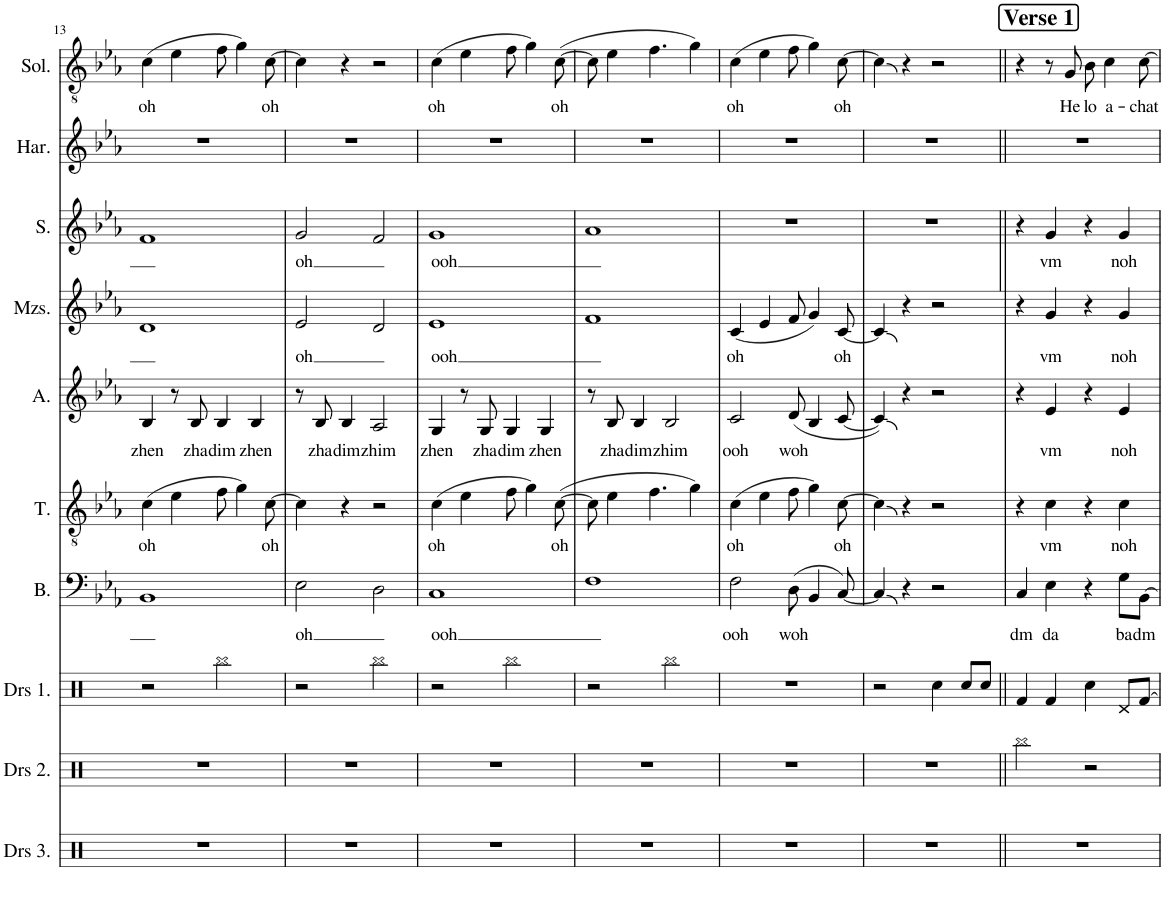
**kern	**kern	**kern	**kern	**text	**kern	**text	**kern	**text	**kern	**text	**kern	**text	**kern	**kern	**text
*part10	*part9	*part8	*part7	*part7	*part6	*part6	*part5	*part5	*part4	*part4	*part3	*part3	*part2	*part1	*part1
*staff10	*staff9	*staff8	*staff7	*staff7	*staff6	*staff6	*staff5	*staff5	*staff4	*staff4	*staff3	*staff3	*staff2	*staff1	*staff1
*I"Drumset Layer 3	*I"Drumset Layer 2	*I"Drumset Layer 1	*I"Bass	*	*I"Tenor	*	*I"Alto	*	*I"Mezzo-soprano	*	*I"Soprano	*	*I"Harmony	*I"Solo	*
*I'Drs 3.	*I'Drs 2.	*I'Drs 1.	*I'B.	*	*I'T.	*	*I'A.	*	*I'Mzs.	*	*I'S.	*	*I'Har.	*I'Sol.	*
!!LO:PB:g=z
*clefX	*clefX	*clefX	*clefF4	*	*clefGv2	*	*clefG2	*	*clefG2	*	*clefG2	*	*clefG2	*clefGv2	*
*k[]	*k[]	*k[]	*k[b-e-a-]	*	*k[b-e-a-]	*	*k[b-e-a-]	*	*k[b-e-a-]	*	*k[b-e-a-]	*	*k[b-e-a-]	*k[b-e-a-]	*
*M2/2	*M2/2	*M2/2	*M2/2	*	*M2/2	*	*M2/2	*	*M2/2	*	*M2/2	*	*M2/2	*M2/2	*
*met(c|)	*met(c|)	*met(c|)	*met(c|)	*	*met(c|)	*	*met(c|)	*	*met(c|)	*	*met(c|)	*	*met(c|)	*met(c|)	*
=13	=13	=13	=13	=13	=13	=13	=13	=13	=13	=13	=13	=13	=13	=13	=13
!	!	!	!	!	!	!LO:LY:b	!	!LO:LY:b	!	!	!	!	!	!	!LO:LY:b
1r	1r	2r	1BB-	.	(4c\	oh	4B-/	zhen	1d	.	1f	.	1r	(4c\	oh
.	.	.	.	.	4e-\	.	8r	.	.	.	.	.	.	4e-\	.
!	!	!	!	!	!	!	!	!LO:LY:b	!	!	!	!	!	!	!
.	.	.	.	.	.	.	8B-/	zha	.	.	.	.	.	.	.
!	!	!	!	!	!	!	!	!LO:LY:b	!	!	!	!	!	!	!
.	.	2Rbb\	.	.	8f\	.	4B-/	dim	.	.	.	.	.	8f\	.
.	.	.	.	.	4g\)	.	.	.	.	.	.	.	.	4g\)	.
!	!	!	!	!	!	!	!	!LO:LY:b	!	!	!	!	!	!	!
.	.	.	.	.	.	.	4B-/	zhen	.	.	.	.	.	.	.
!	!	!	!	!	!	!LO:LY:b	!	!	!	!	!	!	!	!	!LO:LY:b
.	.	.	.	.	[8c\	oh	.	.	.	.	.	.	.	[8c\	oh
=14	=14	=14	=14	=14	=14	=14	=14	=14	=14	=14	=14	=14	=14	=14	=14
!	!	!	!	!LO:LY:b	!	!	!	!	!	!LO:LY:b	!	!LO:LY:b	!	!	!
1r	1r	2r	2E-\	oh	4c\]	.	8r	.	2e-/	oh	2g/	oh	1r	4c\]	.
!	!	!	!	!	!	!	!	!LO:LY:b	!	!	!	!	!	!	!
.	.	.	.	.	.	.	8B-/	zha	.	.	.	.	.	.	.
!	!	!	!	!	!	!	!	!LO:LY:b	!	!	!	!	!	!	!
.	.	.	.	.	4r	.	4B-/	dim	.	.	.	.	.	4r	.
!	!	!	!	!	!	!	!	!LO:LY:b	!	!	!	!	!	!	!
.	.	2Rbb\	2D\	.	2r	.	2A-/	zhim	2d/	.	2f/	.	.	2r	.
=15	=15	=15	=15	=15	=15	=15	=15	=15	=15	=15	=15	=15	=15	=15	=15
!	!	!	!	!LO:LY:b	!	!LO:LY:b	!	!LO:LY:b	!	!LO:LY:b	!	!LO:LY:b	!	!	!LO:LY:b
1r	1r	2r	1C	ooh	(4c\	oh	4G/	zhen	1e-	ooh	1g	ooh	1r	(4c\	oh
.	.	.	.	.	4e-\	.	8r	.	.	.	.	.	.	4e-\	.
!	!	!	!	!	!	!	!	!LO:LY:b	!	!	!	!	!	!	!
.	.	.	.	.	.	.	8G/	zha	.	.	.	.	.	.	.
!	!	!	!	!	!	!	!	!LO:LY:b	!	!	!	!	!	!	!
.	.	2Rbb\	.	.	8f\	.	4G/	dim	.	.	.	.	.	8f\	.
.	.	.	.	.	4g\)	.	.	.	.	.	.	.	.	4g\)	.
!	!	!	!	!	!	!	!	!LO:LY:b	!	!	!	!	!	!	!
.	.	.	.	.	.	.	4G/	zhen	.	.	.	.	.	.	.
!	!	!	!	!	!	!LO:LY:b	!	!	!	!	!	!	!	!	!LO:LY:b
.	.	.	.	.	([8c\	oh	.	.	.	.	.	.	.	([8c\	oh
=16	=16	=16	=16	=16	=16	=16	=16	=16	=16	=16	=16	=16	=16	=16	=16
1r	1r	2r	1F	.	8c\]	.	8r	.	1f	.	1a-	.	1r	8c\]	.
!	!	!	!	!	!	!	!	!LO:LY:b	!	!	!	!	!	!	!
.	.	.	.	.	4e-\	.	8B-/	zha	.	.	.	.	.	4e-\	.
!	!	!	!	!	!	!	!	!LO:LY:b	!	!	!	!	!	!	!
.	.	.	.	.	.	.	4B-/	dim	.	.	.	.	.	.	.
.	.	.	.	.	4.f\	.	.	.	.	.	.	.	.	4.f\	.
!	!	!	!	!	!	!	!	!LO:LY:b	!	!	!	!	!	!	!
.	.	2Rbb\	.	.	.	.	2B-/	zhim	.	.	.	.	.	.	.
.	.	.	.	.	4g\)	.	.	.	.	.	.	.	.	4g\)	.
=17	=17	=17	=17	=17	=17	=17	=17	=17	=17	=17	=17	=17	=17	=17	=17
!	!	!	!	!LO:LY:b	!	!LO:LY:b	!	!LO:LY:b	!	!LO:LY:b	!	!	!	!	!LO:LY:b
1r	1r	1r	2F\	ooh	(4c\	oh	2c/	ooh	(4c/	oh	1r	.	1r	(4c\	oh
.	.	.	.	.	4e-\	.	.	.	4e-/	.	.	.	.	4e-\	.
!	!	!	!	!LO:LY:b	!	!	!	!LO:LY:b	!	!	!	!	!	!	!
.	.	.	(8D\	woh	8f\	.	(8d/	woh	8f/	.	.	.	.	8f\	.
.	.	.	4BB-/	.	4g\)	.	4B-/	.	4g/)	.	.	.	.	4g\)	.
!	!	!	!	!	!	!LO:LY:b	!	!	!	!LO:LY:b	!	!	!	!	!LO:LY:b
.	.	.	[8C/)	.	[8c\	oh	[8c/	.	[8c/	oh	.	.	.	[8c\	oh
=18	=18	=18	=18	=18	=18	=18	=18	=18	=18	=18	=18	=18	=18	=18	=18
1r	1r	2r	4C/]	.	4c\]	.	4c/])	.	4c/]	.	1r	.	1r	4c\]	.
.	.	.	4r	.	4r	.	4r	.	4r	.	.	.	.	4r	.
.	.	4Rcc\	2r	.	2r	.	2r	.	2r	.	.	.	.	2r	.
.	.	8Rcc/L	.	.	.	.	.	.	.	.	.	.	.	.	.
.	.	8Rcc/J	.	.	.	.	.	.	.	.	.	.	.	.	.
!!LO:REH:place=s1:a:B:cj:fs=14:t=Verse 1
=19||	=19||	=19||	=19||	=19||	=19||	=19||	=19||	=19||	=19||	=19||	=19||	=19||	=19||	=19||	=19||
!	!	!	!	!LO:LY:b	!	!	!	!	!	!	!	!	!	!	!
1r	2Rbb\	4Rf/	4C/	dm	4r	.	4r	.	4r	.	4r	.	1r	4r	.
!	!	!	!	!LO:LY:b	!	!LO:LY:b	!	!LO:LY:b	!	!LO:LY:b	!	!LO:LY:b	!	!	!
.	.	4Rf/	4E-\	da	4c\	vm	4e-/	vm	4g/	vm	4g/	vm	.	8r	.
!	!	!	!	!	!	!	!	!	!	!	!	!	!	!	!LO:LY:b
.	.	.	.	.	.	.	.	.	.	.	.	.	.	8G/	He
!	!	!	!	!	!	!	!	!	!	!	!	!	!	!	!LO:LY:b
.	2r	4Rcc\	4r	.	4r	.	4r	.	4r	.	4r	.	.	8B-\	lo
!	!	!	!	!	!	!	!	!	!	!	!	!	!	!	!LO:LY:b
.	.	.	.	.	.	.	.	.	.	.	.	.	.	4c\	a-
!	!	!	!	!LO:LY:b	!	!LO:LY:b	!	!LO:LY:b	!	!LO:LY:b	!	!LO:LY:b	!	!	!
.	.	8Rd/L	8G\L	ba	4c\	noh	4e-/	noh	4g/	noh	4g/	noh	.	.	.
!	!	!	!	!LO:LY:b	!	!	!	!	!	!	!	!	!	!	!LO:LY:b
.	.	[8Rf/J	[8BB-\J	dm	.	.	.	.	.	.	.	.	.	[8c\	-chat
=	=	=	=	=	=	=	=	=	=	=	=	=	=	=	=
*-	*-	*-	*-	*-	*-	*-	*-	*-	*-	*-	*-	*-	*-	*-	*-
